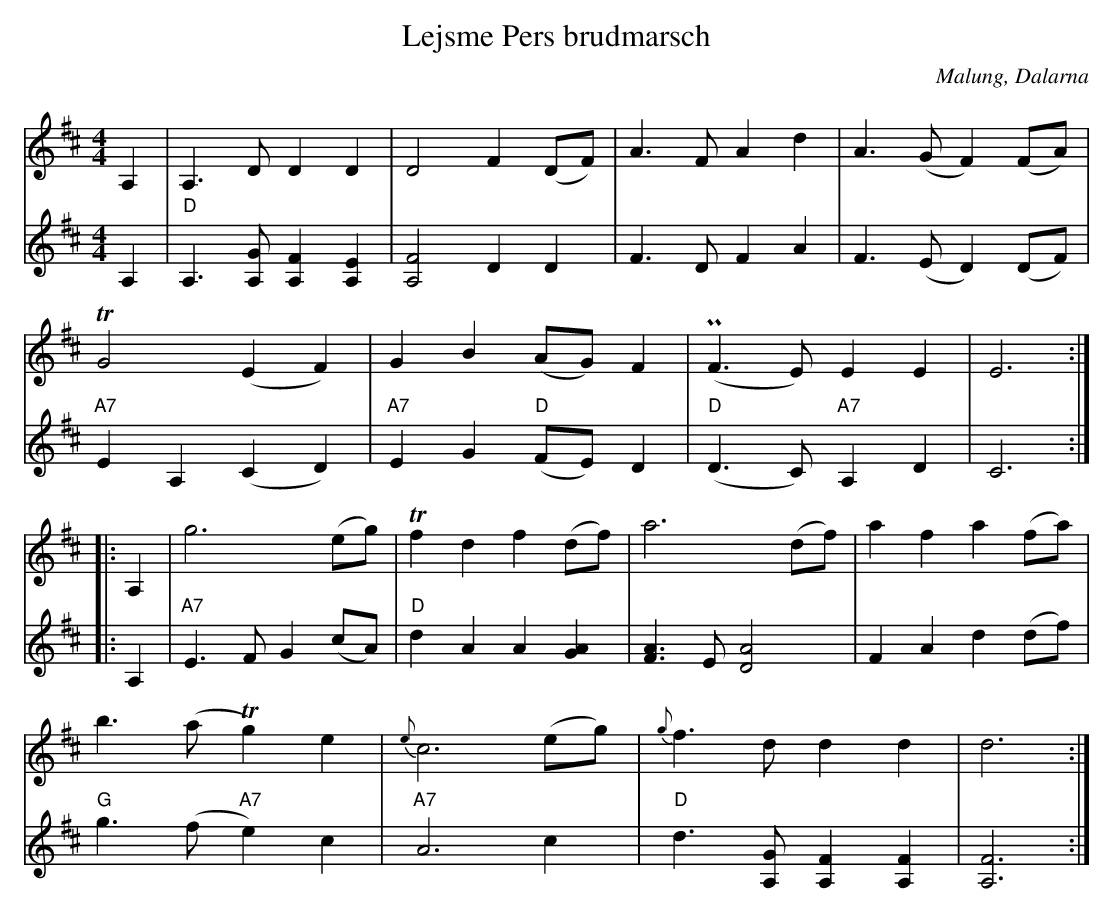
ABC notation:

X:1
T:Lejsme Pers brudmarsch
O:Malung, Dalarna
M:4/4
L:1/8
K:D
V:1
A,2 | A,3 D D2 D2 | D4 F2 (DF) | A3 F A2 d2 | A3 (GF2) (FA) |
!trill! G4 (E2F2) | G2 B2 (AG) F2 | !uppermordent! (F3 E) E2 E2 | E6 :|
|: A,2 | g6 (eg) | !trill! f2 d2 f2 (df) | a6 (df) | a2 f2 a2 (fa) |
b3 (a !trill! g2) e2 | {e} c6 (eg) | {g} f3 d d2 d2 | d6 :|
V:2
A,2 | "D" A,3 [A,G] [A,F]2 [A,E]2 | [A,F]4 D2 D2 | F3 D F2 A2 | F3 (E D2) (DF) |
"A7" E2 A,2 (C2 D2) |"A7"  E2 G2 "D" (FE) D2 | "D"(D3 C) "A7" A,2 D2 | C6 :|
|: A,2 | "A7"  E3 F G2 (cA) | "D"d2 A2 A2 [GA]2 | [FA]3 E [AD]4 | F2 A2 d2 (df) |
"G" g3 (f "A7" e2) c2 | "A7" A6 c2 | "D" d3 [A,G] [A,F]2 [FA,]2 | [A,F]6 :|
